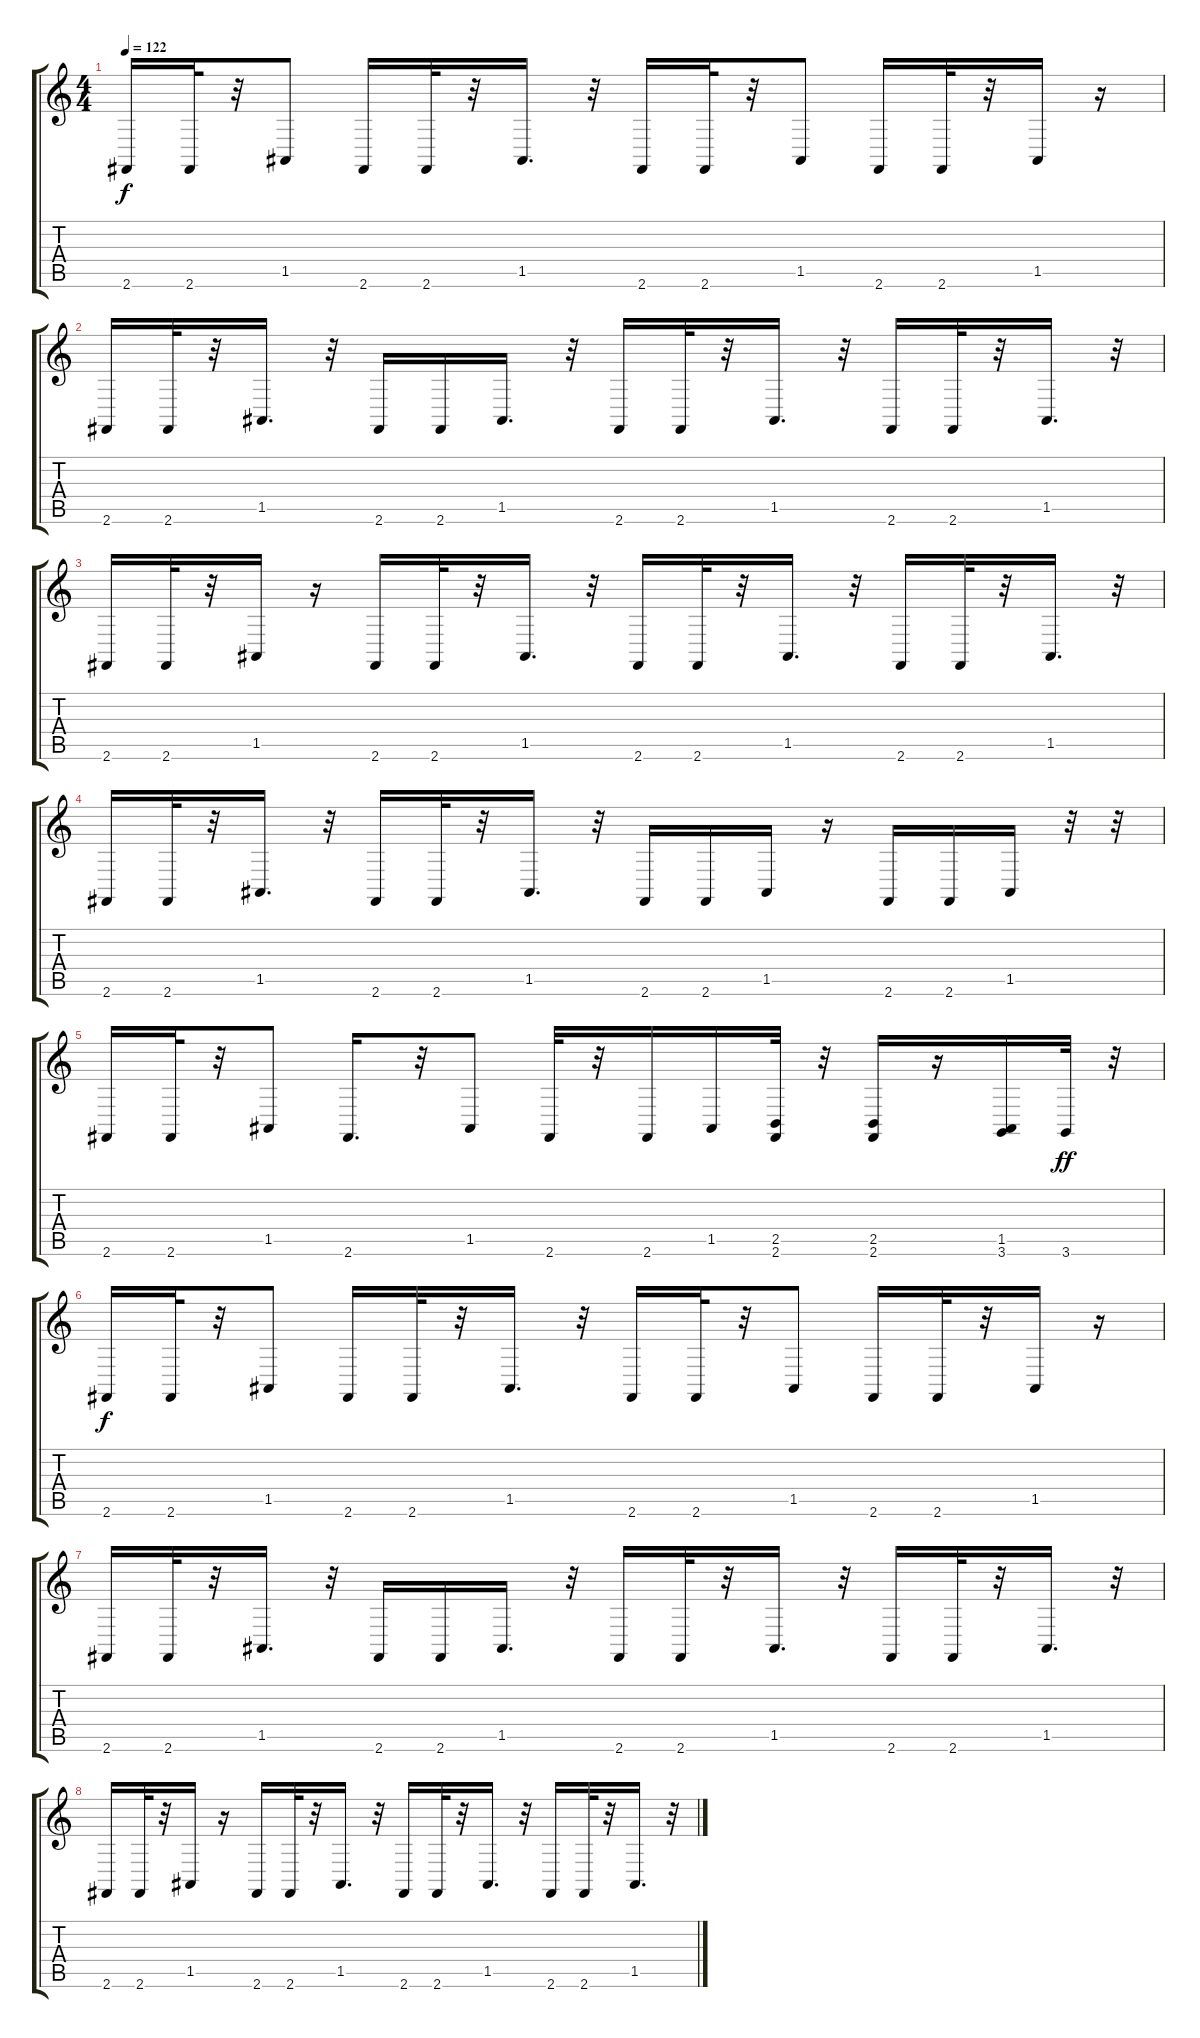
\track "" {instrument acousticgrandpiano}
\staff {score tabs}
\tuning (E4 B3 G3 D3 A2 E2) {hide}
\ts (4 4)
\tempo 122
\clef g2
\ks c
2.6.16{dy f} 2.6.32 r.32 1.5.8 2.6.16 2.6.32 r.32 1.5.16{d} r.32 2.6.16 2.6.32 r.32 1.5.8 2.6.16 2.6.32 r.32 1.5.16 r.16 |
2.6.16 2.6.32 r.32 1.5.16{d} r.32 2.6.16 2.6.16 1.5.16{d} r.32 2.6.16 2.6.32 r.32 1.5.16{d} r.32 2.6.16 2.6.32 r.32 1.5.16{d} r.32 |
2.6.16 2.6.32 r.32 1.5.16 r.16 2.6.16 2.6.32 r.32 1.5.16{d} r.32 2.6.16 2.6.32 r.32 1.5.16{d} r.32 2.6.16 2.6.32 r.32 1.5.16{d} r.32 |
2.6.16 2.6.32 r.32 1.5.16{d} r.32 2.6.16 2.6.32 r.32 1.5.16{d} r.32 2.6.16 2.6.16 1.5.16 r.16 2.6.16 2.6.16 1.5.16 r.32 r.32 |
2.6.16 2.6.32 r.32 1.5.8 2.6.16{d} r.32 1.5.8 2.6.32 r.32 2.6.16 1.5.16 (2.5 2.6).32 r.32 (2.5 2.6).16 r.16 (1.5 3.6).16 3.6.32{dy ff} r.32 |
2.6.16{dy f} 2.6.32 r.32 1.5.8 2.6.16 2.6.32 r.32 1.5.16{d} r.32 2.6.16 2.6.32 r.32 1.5.8 2.6.16 2.6.32 r.32 1.5.16 r.16 |
2.6.16 2.6.32 r.32 1.5.16{d} r.32 2.6.16 2.6.16 1.5.16{d} r.32 2.6.16 2.6.32 r.32 1.5.16{d} r.32 2.6.16 2.6.32 r.32 1.5.16{d} r.32 |
2.6.16 2.6.32 r.32 1.5.16 r.16 2.6.16 2.6.32 r.32 1.5.16{d} r.32 2.6.16 2.6.32 r.32 1.5.16{d} r.32 2.6.16 2.6.32 r.32 1.5.16{d} r.32
